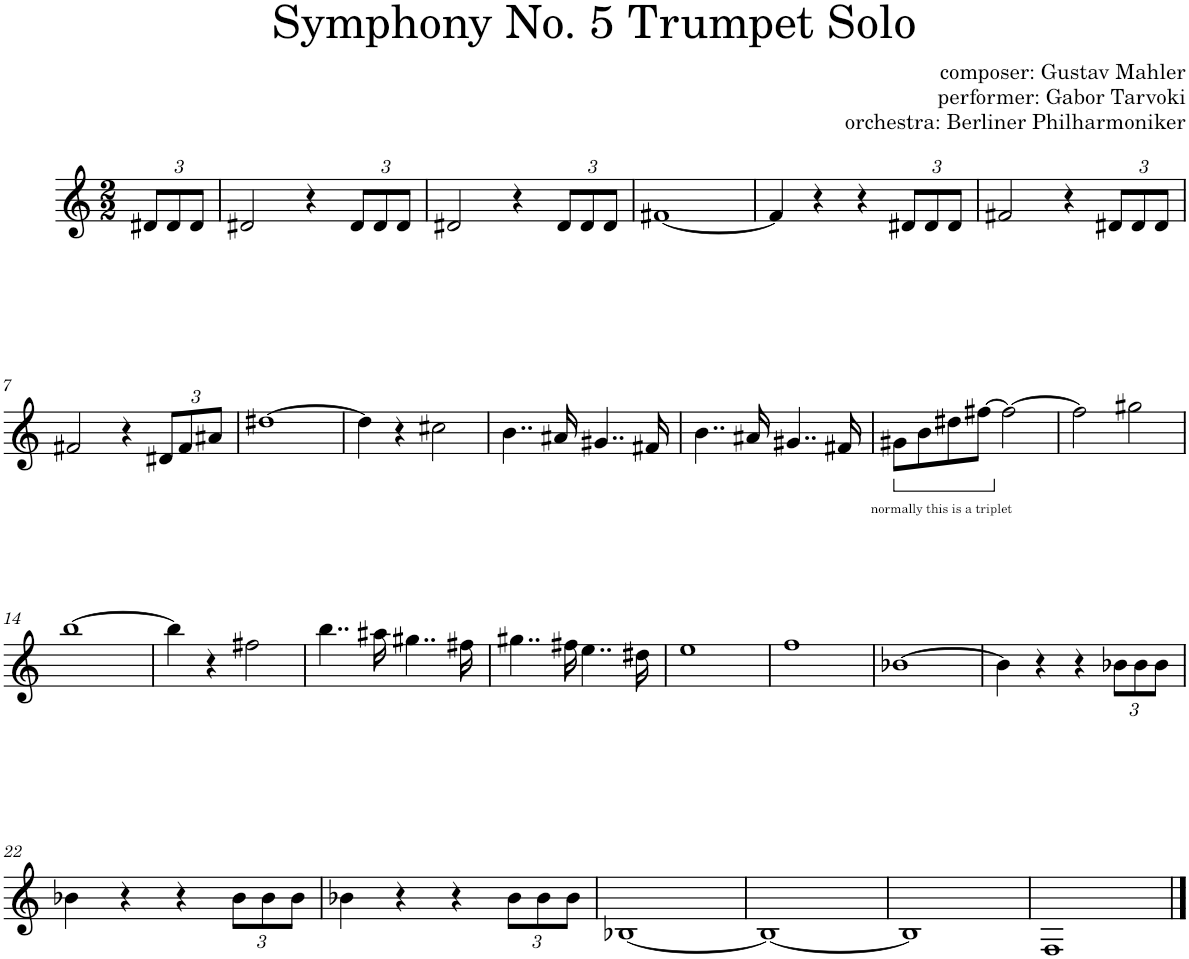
**kern
*part1
*staff1
*I"Trumpet
*I'Tpt.
*clefG2
*Trd1c2
*k[]
*M2/2
*Xbrackettup
=1
12d#X/L
12d#/
12d#/J
=2
2d#X/
4r
12d#/L
12d#/
12d#/J
=3
2d#X/
4r
12d#/L
12d#/
12d#/J
=4
[1f#X
=5
4f#/]
4r
4r
12d#X/L
12d#/
12d#/J
=6
2f#X/
4r
12d#X/L
12d#/
12d#/J
!!LO:LB:g=z
=7
2f#X/
4r
12d#X/L
12f#/
12a#X/J
=8
[1dd#X
=9
4dd#\]
4r
2cc#X\
=10
4..b\
16a#X/
4..g#X/
16f#X/
=11
4..b\
16a#X/
4..g#X/
16f#X/
=12
*ped
!LO:TX:b:t=normally this is a triplet
8g#X\L
8b\
8dd#X\
[8ff#X\J
*Xped
2ff#\_
=13
2ff#\]
2gg#X\
!!LO:LB:g=z
=14
[1bb
=15
4bb\]
4r
2ff#X\
=16
4..bb\
16aa#X\
4..gg#X\
16ff#X\
=17
4..gg#X\
16ff#X\
4..ee\
16dd#X\
=18
1ee
=19
1ff
=20
[1b-X
=21
4b-\]
4r
4r
12b-X\L
12b-\
12b-\J
!!LO:LB:g=z
=22
4b-X\
4r
4r
12b-\L
12b-\
12b-\J
=23
4b-X\
4r
4r
12b-\L
12b-\
12b-\J
=24
[1B-X
=25
1B-_
=26
1B-]
=27
1F
==
*-
